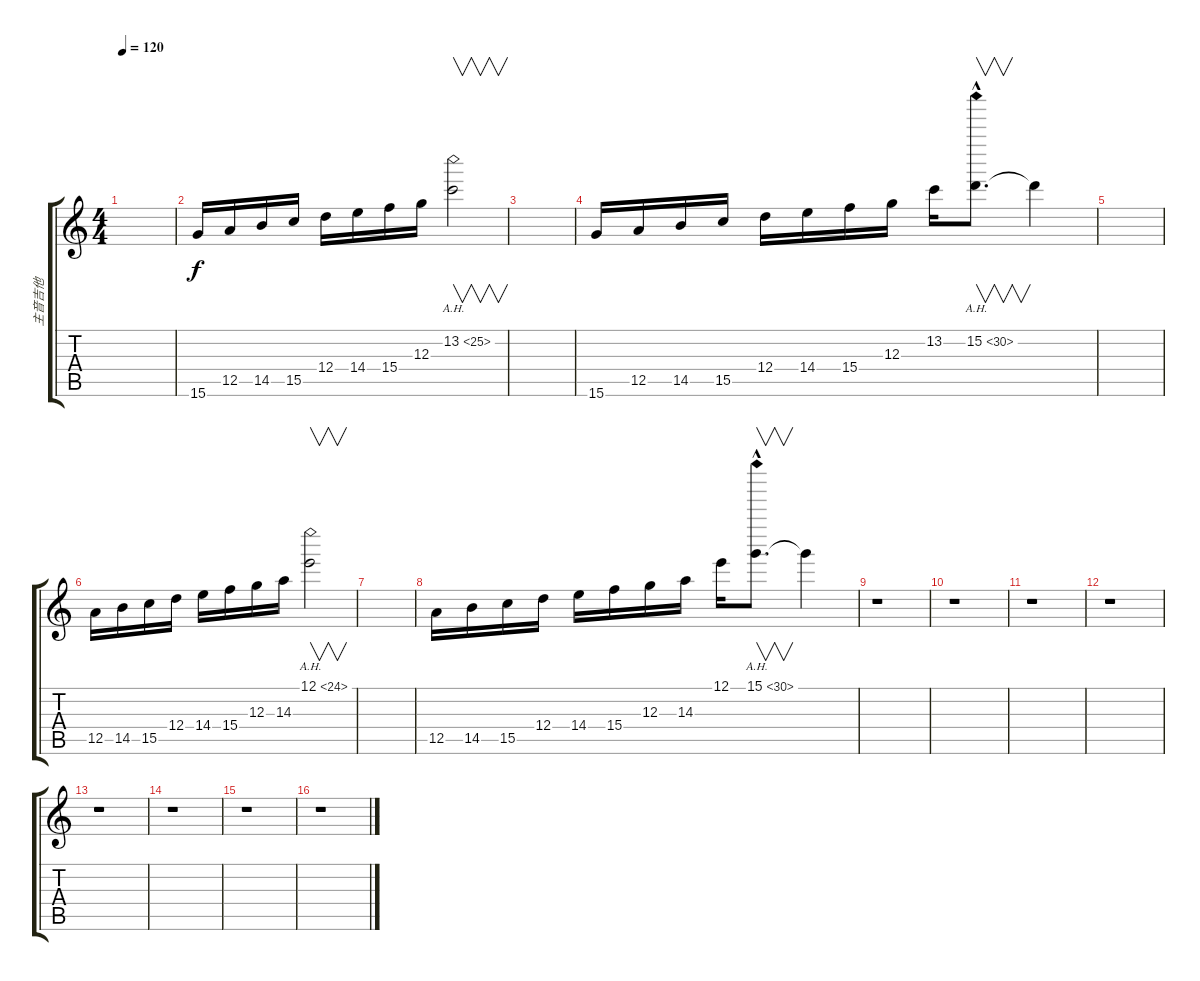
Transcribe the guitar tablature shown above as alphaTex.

\track ("主音吉他" "主音吉他") {instrument distortionguitar}
\staff {score tabs}
\tuning (E4 B3 G3 D3 A2 E2) {hide}
\ts (4 4)
\tempo 120
\clef g2
\ks c
|
15.6.16 12.5.16 14.5.16 15.5.16 12.4.16 14.4.16 15.4.16 12.3.16 13.2{ah 12}.2{v} |
|
15.6.16 12.5.16 14.5.16 15.5.16 12.4.16 14.4.16 15.4.16 12.3.16 13.2.16 15.2{ah 15 hac}.8{v d} 15.2{t}.4 |
|
12.5.16 14.5.16 15.5.16 12.4.16 14.4.16 15.4.16 12.3.16 14.3.16 12.1{ah 12}.2{v} |
|
12.5.16 14.5.16 15.5.16 12.4.16 14.4.16 15.4.16 12.3.16 14.3.16 12.1.16 15.1{ah 15 hac}.8{v d} 15.1{t}.4 |
r.1 |
r.1 |
r.1 |
r.1 |
r.1 |
r.1 |
r.1 |
r.1
